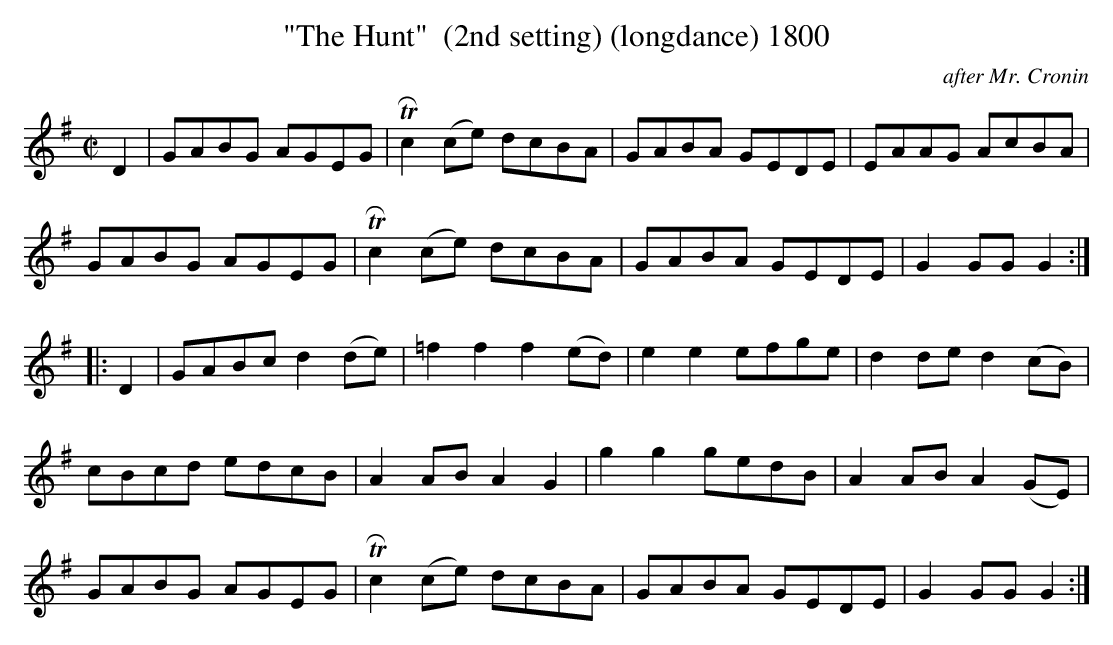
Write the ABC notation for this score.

X:1
T:"The Hunt"  (2nd setting) (longdance) 1800
C:after Mr. Cronin
BRENNAN July 2003 (HTTP://WWW.SOSYOURMOM.COM)
M:C|
L:1/8
K:G
D2|GABG AGEG| TRc2(ce) dcBA|GABA GEDE|EAAG AcBA|
GABG AGEG| TRc2(ce) dcBA|GABA GEDE|G2GG G2:|
|:D2|GABc d2(de)|=f2f2f2(ed)|e2e2efge|d2de d2(cB)|
cBcd edcB|A2AB A2G2|g2g2gedB|A2AB A2(GE)|
GABG AGEG| TRc2(ce) dcBA|GABA GEDE|G2GG G2:|
